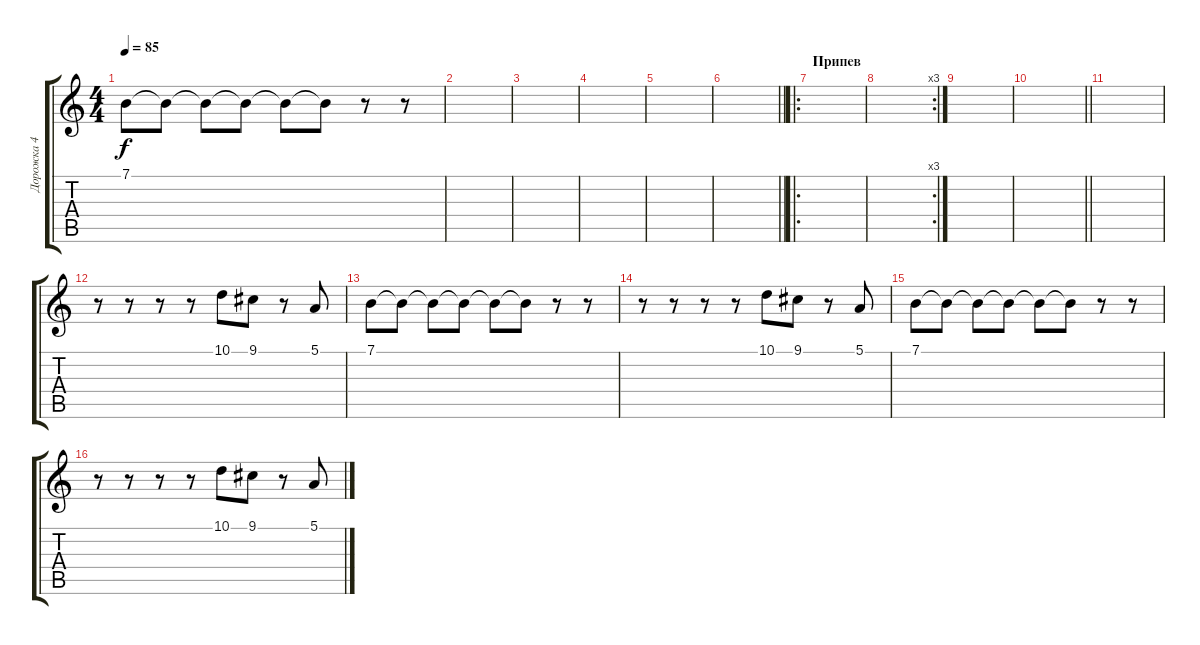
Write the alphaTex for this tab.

\track ("Дорожка 4" "Дорожка 4") {instrument fx7echoes}
\staff {score tabs}
\tuning (E4 B3 G3 D3 A2 E2) {hide}
\ts (4 4)
\tempo 85
\clef g2
\ks c
7.1.8{dy f} 7.1{t}.8 7.1{t}.8 7.1{t}.8 7.1{t}.8 7.1{t}.8 r.8 r.8 |
|
|
|
|
\barLineRight lightlight
|
\ro
\section ("" "Припев")
|
\rc 3
|
|
\barLineRight lightlight
|
|
r.8 r.8 r.8 r.8 10.1.8 9.1.8 r.8 5.1.8 |
7.1.8 7.1{t}.8 7.1{t}.8 7.1{t}.8 7.1{t}.8 7.1{t}.8 r.8 r.8 |
r.8 r.8 r.8 r.8 10.1.8 9.1.8 r.8 5.1.8 |
7.1.8 7.1{t}.8 7.1{t}.8 7.1{t}.8 7.1{t}.8 7.1{t}.8 r.8 r.8 |
r.8 r.8 r.8 r.8 10.1.8 9.1.8 r.8 5.1.8
